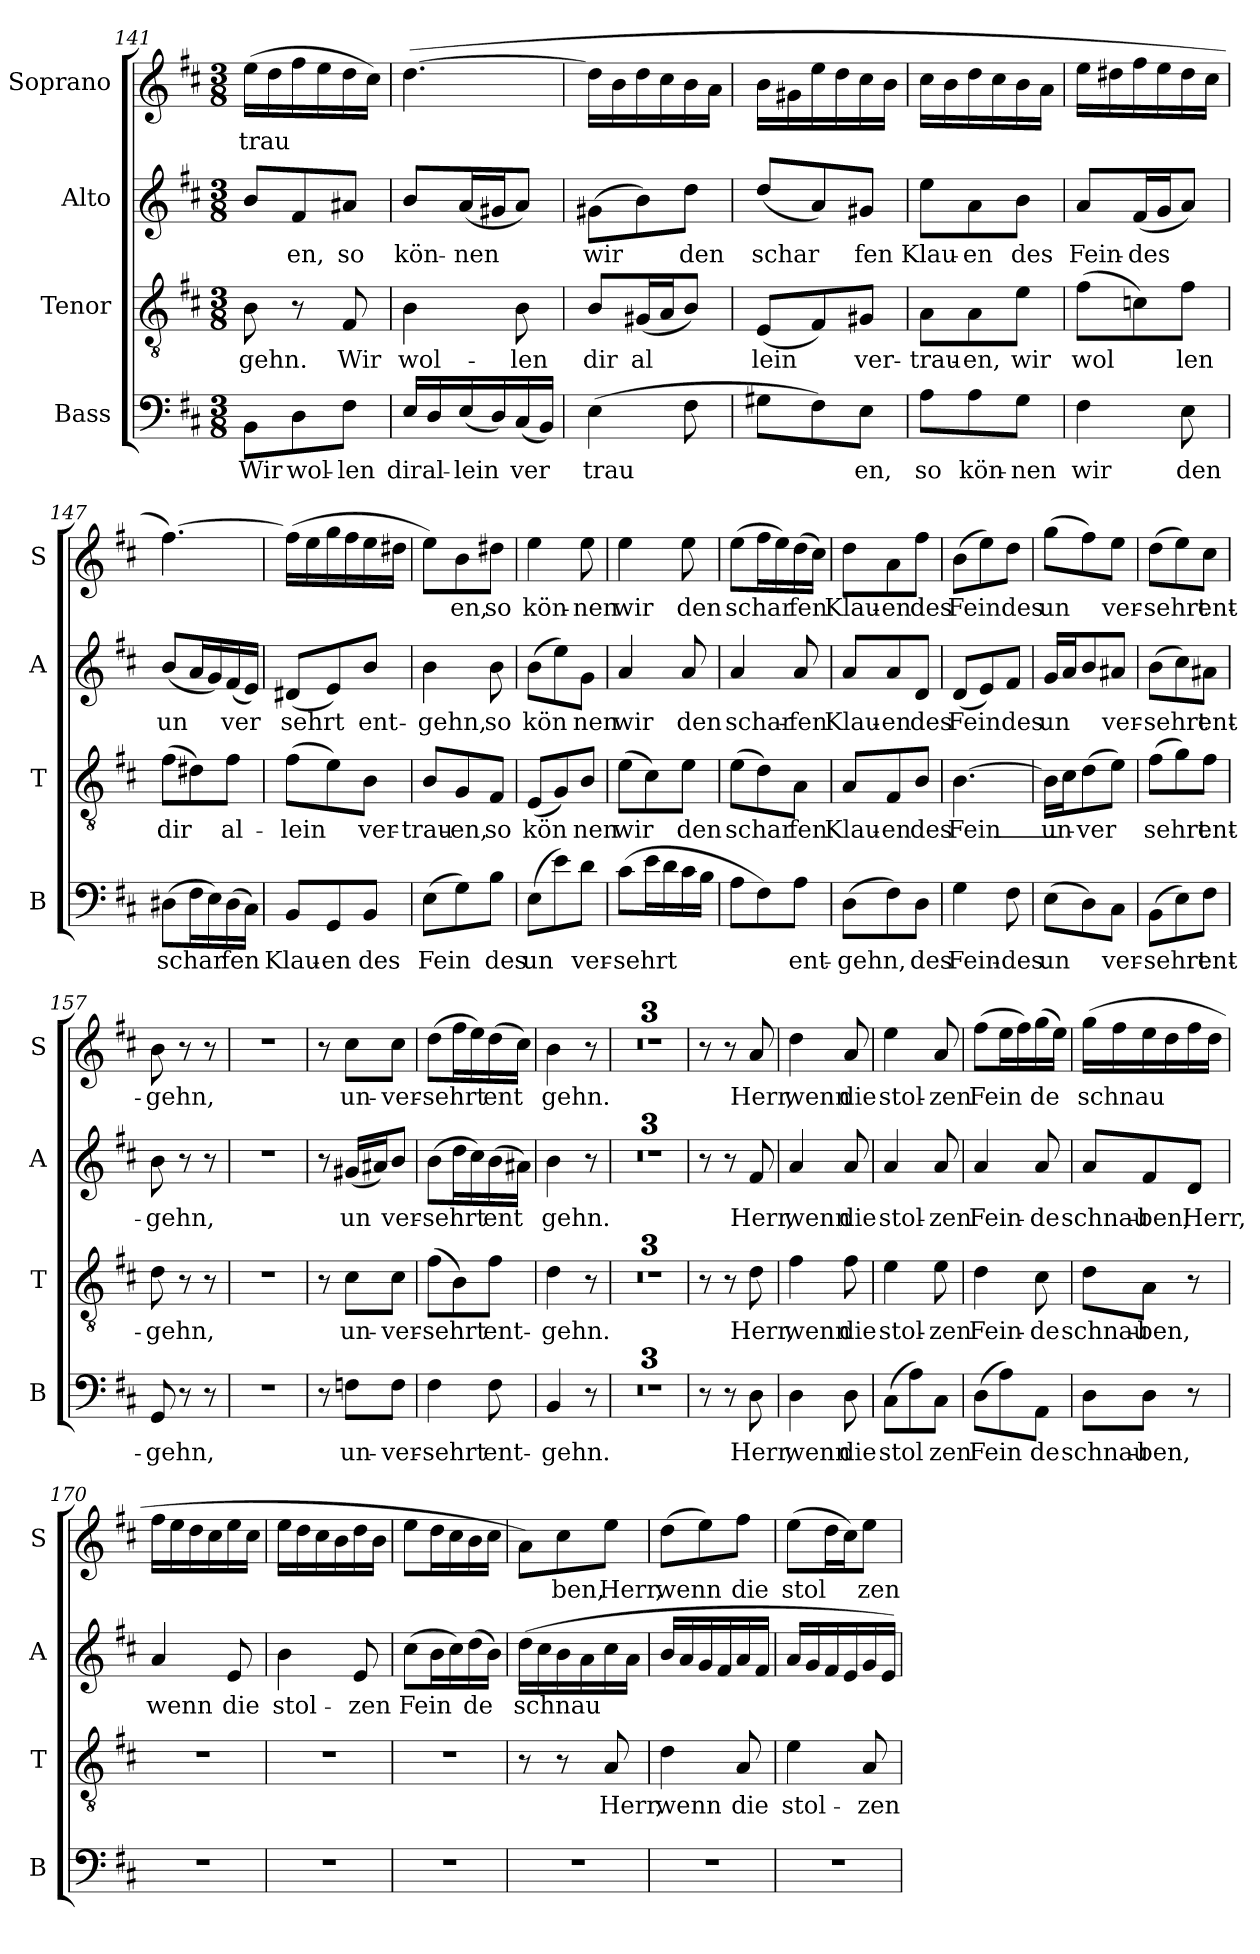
**kern	**text	**kern	**text	**kern	**text	**kern	**text
*part4	*part4	*part3	*part3	*part2	*part2	*part1	*part1
*staff4	*staff4	*staff3	*staff3	*staff2	*staff2	*staff1	*staff1
*I"Bass	*	*I"Tenor	*	*I"Alto	*	*I"Soprano	*
*I'B	*	*I'T	*	*I'A	*	*I'S	*
*clefF4	*	*clefGv2	*	*clefG2	*	*clefG2	*
*k[f#c#]	*	*k[f#c#]	*	*k[f#c#]	*	*k[f#c#]	*
*M3/8	*	*M3/8	*	*M3/8	*	*M3/8	*
=141	=141	=141	=141	=141	=141	=141	=141
!	!LO:LY:b	!	!LO:LY:b	!	!	!	!LO:LY:b
8BB\L	Wir	8B\	gehn.	8b/L	.	(16ee\LL	trau
.	.	.	.	.	.	16dd\	.
!	!LO:LY:b	!	!	!	!LO:LY:b	!	!
8D\	wol-	8r	.	8f#/	en,	16ff#\	.
.	.	.	.	.	.	16ee\	.
!	!LO:LY:b	!	!LO:LY:b	!	!LO:LY:b	!	!
8F#\J	len	8F#/	Wir	8a#X/J	so	16dd\	.
.	.	.	.	.	.	16cc#\JJ)	.
!!LO:PB:g=z
=142	=142	=142	=142	=142	=142	=142	=142
!	!LO:LY:b	!	!LO:LY:b	!	!LO:LY:b	!	!
16E/LL	dir	4B\	wol-	8b/L	kön-	([4.dd\	.
!	!LO:LY:b	!	!	!	!	!	!
16D/	al-	.	.	.	.	.	.
!	!LO:LY:b	!	!	!	!LO:LY:b	!	!
(16E/	lein	.	.	(16a/L	nen	.	.
16D/)	.	.	.	16g#X/J	.	.	.
!	!LO:LY:b	!	!LO:LY:b	!	!	!	!
(16C#/	ver	8B\	len	8a/J)	.	.	.
16BB/JJ)	.	.	.	.	.	.	.
=143	=143	=143	=143	=143	=143	=143	=143
!	!LO:LY:b	!	!LO:LY:b	!	!LO:LY:b	!	!
(4E\	trau	8B/L	dir	(8g#X\L	wir	16dd\LL]	.
.	.	.	.	.	.	16b\	.
!	!	!	!LO:LY:b	!	!	!	!
.	.	(16G#X/L	al	8b\)	.	16dd\	.
.	.	16A/J	.	.	.	16cc#\	.
!	!	!	!	!	!LO:LY:b	!	!
8F#\	.	8B/J)	.	8dd\J	den	16b\	.
.	.	.	.	.	.	16a\JJ	.
=144	=144	=144	=144	=144	=144	=144	=144
!	!	!	!LO:LY:b	!	!LO:LY:b	!	!
8G#X\L	.	(8E/L	lein	(8dd/L	schar	16b\LL	.
.	.	.	.	.	.	16g#X\	.
8F#\)	.	8F#/)	.	8a/)	.	16ee\	.
.	.	.	.	.	.	16dd\	.
!	!LO:LY:b	!	!LO:LY:b	!	!LO:LY:b	!	!
8E\J	en,	8G#X/J	ver-	8g#X/J	fen	16cc#\	.
.	.	.	.	.	.	16b\JJ	.
=145	=145	=145	=145	=145	=145	=145	=145
!	!LO:LY:b	!	!LO:LY:b	!	!LO:LY:b	!	!
8A\L	so	8A\L	trau-	8ee\L	Klau-	16cc#\LL	.
.	.	.	.	.	.	16b\	.
!	!LO:LY:b	!	!LO:LY:b	!	!LO:LY:b	!	!
8A\	kön-	8A\	en,	8a\	en	16dd\	.
.	.	.	.	.	.	16cc#\	.
!	!LO:LY:b	!	!LO:LY:b	!	!LO:LY:b	!	!
8G\J	nen	8e\J	wir	8b\J	des	16b\	.
.	.	.	.	.	.	16a\JJ	.
!!LO:LB:g=z
=146	=146	=146	=146	=146	=146	=146	=146
!	!LO:LY:b	!	!LO:LY:b	!	!LO:LY:b	!	!
4F#\	wir	(8f#\L	wol	8a/L	Fein-	16ee\LL	.
.	.	.	.	.	.	16dd#X\	.
!	!	!	!	!	!LO:LY:b	!	!
.	.	8cn\)	.	(16f#/L	des	16ff#\	.
.	.	.	.	16g/J	.	16ee\	.
!	!LO:LY:b	!	!LO:LY:b	!	!	!	!
8E\	den	8f#\J	len	8a/J)	.	16dd#\	.
.	.	.	.	.	.	16cc#\JJ	.
=147	=147	=147	=147	=147	=147	=147	=147
!	!LO:LY:b	!	!LO:LY:b	!	!LO:LY:b	!	!
(8D#X\L	schar	(8f#\L	dir	(8b/L	un	[4.ff#\)	.
16F#\L	.	8d#X\)	.	16a/L	.	.	.
16E\)	.	.	.	16g/)	.	.	.
!	!LO:LY:b	!	!LO:LY:b	!	!LO:LY:b	!	!
(16D#\	fen	8f#\J	al-	(16f#/	ver	.	.
16C#\JJ)	.	.	.	16e/JJ)	.	.	.
!!LO:LB:g=z
=148	=148	=148	=148	=148	=148	=148	=148
!	!LO:LY:b	!	!LO:LY:b	!	!LO:LY:b	!	!
8BB/L	Klau-	(8f#\L	lein	(8d#X/L	sehrt	(16ff#\LL]	.
.	.	.	.	.	.	16ee\	.
!	!LO:LY:b	!	!	!	!	!	!
8GG/	en	8e\)	.	8e/)	.	16gg\	.
.	.	.	.	.	.	16ff#\	.
!	!LO:LY:b	!	!LO:LY:b	!	!LO:LY:b	!	!
8BB/J	des	8B\J	ver-	8b/J	ent-	16ee\	.
.	.	.	.	.	.	16dd#X\JJ	.
=149	=149	=149	=149	=149	=149	=149	=149
!	!LO:LY:b	!	!LO:LY:b	!	!LO:LY:b	!	!
(8E\L	Fein	8B/L	trau-	4b\	gehn,	8ee\L)	.
!	!	!	!LO:LY:b	!	!	!	!LO:LY:b
8G\)	.	8G/	en,	.	.	8b\	en,
!	!LO:LY:b	!	!LO:LY:b	!	!LO:LY:b	!	!LO:LY:b
8B\J	des	8F#/J	so	8b\	so	8dd#X\J	so
=150	=150	=150	=150	=150	=150	=150	=150
!	!LO:LY:b	!	!LO:LY:b	!	!LO:LY:b	!	!LO:LY:b
(8E\L	un	(8E/L	kön	(8b\L	kön	4ee\	kön-
8e\)	.	8G/)	.	8ee\)	.	.	.
!	!LO:LY:b	!	!LO:LY:b	!	!LO:LY:b	!	!LO:LY:b
8d\J	ver-	8B/J	nen	8g\J	nen	8ee\	nen
=151	=151	=151	=151	=151	=151	=151	=151
!	!LO:LY:b	!	!LO:LY:b	!	!LO:LY:b	!	!LO:LY:b
(8c#\L	sehrt	(8e\L	wir	4a/	wir	4ee\	wir
16e\L	.	8c#\)	.	.	.	.	.
16d\	.	.	.	.	.	.	.
!	!	!	!LO:LY:b	!	!LO:LY:b	!	!LO:LY:b
16c#\	.	8e\J	den	8a/	den	8ee\	den
16B\JJ	.	.	.	.	.	.	.
=152	=152	=152	=152	=152	=152	=152	=152
!	!	!	!LO:LY:b	!	!LO:LY:b	!	!LO:LY:b
8A\L	.	(8e\L	schar	4a/	schar-	(8ee\L	schar
8F#\)	.	8d\)	.	.	.	16ff#\L	.
.	.	.	.	.	.	16ee\)	.
!	!LO:LY:b	!	!LO:LY:b	!	!LO:LY:b	!	!LO:LY:b
8A\J	ent-	8A\J	fen	8a/	fen	(16dd\	fen
.	.	.	.	.	.	16cc#\JJ)	.
=153	=153	=153	=153	=153	=153	=153	=153
!	!LO:LY:b	!	!LO:LY:b	!	!LO:LY:b	!	!LO:LY:b
(8D\L	gehn,	8A/L	Klau-	8a/L	Klau-	8dd\L	Klau-
!	!	!	!LO:LY:b	!	!LO:LY:b	!	!LO:LY:b
8F#\)	.	8F#/	en	8a/	en	8a\	en
!	!LO:LY:b	!	!LO:LY:b	!	!LO:LY:b	!	!LO:LY:b
8D\J	des	8B/J	des	8d/J	des	8ff#\J	des
!!LO:PB:g=z
=154	=154	=154	=154	=154	=154	=154	=154
!	!LO:LY:b	!	!LO:LY:b	!	!LO:LY:b	!	!LO:LY:b
4G\	Fein-	[4.B\	Fein_-	(8d/L	Fein	(8b\L	Fein
.	.	.	.	8e/)	.	8ee\)	.
!	!LO:LY:b	!	!	!	!LO:LY:b	!	!LO:LY:b
8F#\	des	.	.	8f#/J	des	8dd\J	des
!!LO:LB:g=z
=155	=155	=155	=155	=155	=155	=155	=155
!	!LO:LY:b	!	!	!	!LO:LY:b	!	!LO:LY:b
(8E\L	un	16B\LL]	.	16g/LL	un	(8gg\L	un
!	!	!	!LO:LY:b	!	!	!	!
.	.	16c#\J	un-	16a/J	.	.	.
!	!	!	!LO:LY:b	!	!	!	!
8D\)	.	(8d\	ver	8b/	.	8ff#\)	.
!	!LO:LY:b	!	!	!	!LO:LY:b	!	!LO:LY:b
8C#\J	ver-	8e\J)	.	8a#X/J	ver-	8ee\J	ver-
=156	=156	=156	=156	=156	=156	=156	=156
!	!LO:LY:b	!	!LO:LY:b	!	!LO:LY:b	!	!LO:LY:b
(8BB\L	sehrt	(8f#\L	sehrt	(8b\L	sehrt	(8dd\L	sehrt
8E\)	.	8g\)	.	8cc#\)	.	8ee\)	.
!	!LO:LY:b	!	!LO:LY:b	!	!LO:LY:b	!	!LO:LY:b
8F#\J	ent-	8f#\J	ent-	8a#X\J	ent-	8cc#\J	ent-
=157	=157	=157	=157	=157	=157	=157	=157
!	!LO:LY:b	!	!LO:LY:b	!	!LO:LY:b	!	!LO:LY:b
8GG/	gehn,	8d\	gehn,	8b\	gehn,	8b\	gehn,
8r	.	8r	.	8r	.	8r	.
8r	.	8r	.	8r	.	8r	.
=158	=158	=158	=158	=158	=158	=158	=158
4.r	.	4.r	.	4.r	.	4.r	.
=159	=159	=159	=159	=159	=159	=159	=159
8r	.	8r	.	8r	.	8r	.
!	!LO:LY:b	!	!LO:LY:b	!	!LO:LY:b	!	!LO:LY:b
8Fn\L	un-	8c#\L	un-	(16g#X/LL	un	8cc#\L	un-
.	.	.	.	16a#X/J)	.	.	.
!	!LO:LY:b	!	!LO:LY:b	!	!LO:LY:b	!	!LO:LY:b
8F\J	ver-	8c#\J	ver-	8b/J	ver-	8cc#\J	ver-
=160	=160	=160	=160	=160	=160	=160	=160
!	!LO:LY:b	!	!LO:LY:b	!	!LO:LY:b	!	!LO:LY:b
4F#\	sehrt	(8f#\L	sehrt	(8b\L	sehrt	(8dd\L	sehrt
.	.	8B\)	.	16dd\L	.	16ff#\L	.
.	.	.	.	16cc#\)	.	16ee\)	.
!	!LO:LY:b	!	!LO:LY:b	!	!LO:LY:b	!	!LO:LY:b
8F#\	ent-	8f#\J	ent-	(16b\	ent	(16dd\	ent
.	.	.	.	16a#X\JJ)	.	16cc#\JJ)	.
=161	=161	=161	=161	=161	=161	=161	=161
!	!LO:LY:b	!	!LO:LY:b	!	!LO:LY:b	!	!LO:LY:b
4BB/	gehn.	4d\	gehn.	4b\	gehn.	4b\	gehn.
8r	.	8r	.	8r	.	8r	.
!!LO:LB:g=z
=162	=162	=162	=162	=162	=162	=162	=162
4.r	.	4.r	.	4.r	.	4.r	.
=163	=163	=163	=163	=163	=163	=163	=163
4.r	.	4.r	.	4.r	.	4.r	.
=164	=164	=164	=164	=164	=164	=164	=164
4.r	.	4.r	.	4.r	.	4.r	.
=165	=165	=165	=165	=165	=165	=165	=165
8r	.	8r	.	8r	.	8r	.
8r	.	8r	.	8r	.	8r	.
!	!LO:LY:b	!	!LO:LY:b	!	!LO:LY:b	!	!LO:LY:b
8D\	Herr,	8d\	Herr,	8f#/	Herr,	8a/	Herr,
=166	=166	=166	=166	=166	=166	=166	=166
!	!LO:LY:b	!	!LO:LY:b	!	!LO:LY:b	!	!LO:LY:b
4D\	wenn	4f#\	wenn	4a/	wenn	4dd\	wenn
!	!LO:LY:b	!	!LO:LY:b	!	!LO:LY:b	!	!LO:LY:b
8D\	die	8f#\	die	8a/	die	8a/	die
=167	=167	=167	=167	=167	=167	=167	=167
!	!LO:LY:b	!	!LO:LY:b	!	!LO:LY:b	!	!LO:LY:b
(8C#\L	stol	4e\	stol-	4a/	stol-	4ee\	stol-
8A\)	.	.	.	.	.	.	.
!	!LO:LY:b	!	!LO:LY:b	!	!LO:LY:b	!	!LO:LY:b
8C#\J	zen	8e\	zen	8a/	zen	8a/	zen
=168	=168	=168	=168	=168	=168	=168	=168
!	!LO:LY:b	!	!LO:LY:b	!	!LO:LY:b	!	!LO:LY:b
(8D\L	Fein	4d\	Fein-	4a/	Fein-	(8ff#\L	Fein
8A\)	.	.	.	.	.	16ee\L	.
.	.	.	.	.	.	16ff#\)	.
!	!LO:LY:b	!	!LO:LY:b	!	!LO:LY:b	!	!LO:LY:b
8AA\J	de	8c#\	de	8a/	de	(16gg\	de
.	.	.	.	.	.	16ee\JJ)	.
!!LO:LB:g=z
=169	=169	=169	=169	=169	=169	=169	=169
!	!LO:LY:b	!	!LO:LY:b	!	!LO:LY:b	!	!LO:LY:b
8D\L	schnau-	8d\L	schnau-	8a/L	schnau-	(16gg\LL	schnau
.	.	.	.	.	.	16ff#\	.
!	!LO:LY:b	!	!LO:LY:b	!	!LO:LY:b	!	!
8D\J	ben,	8A\J	ben,	8f#/	ben,	16ee\	.
.	.	.	.	.	.	16dd\	.
!	!	!	!	!	!LO:LY:b	!	!
8r	.	8r	.	8d/J	Herr,	16ff#\	.
.	.	.	.	.	.	16dd\JJ	.
=170	=170	=170	=170	=170	=170	=170	=170
!	!	!	!	!	!LO:LY:b	!	!
4.r	.	4.r	.	4a/	wenn	16ff#\LL	.
.	.	.	.	.	.	16ee\	.
.	.	.	.	.	.	16dd\	.
.	.	.	.	.	.	16cc#\	.
!	!	!	!	!	!LO:LY:b	!	!
.	.	.	.	8e/	die	16ee\	.
.	.	.	.	.	.	16cc#\JJ	.
=171	=171	=171	=171	=171	=171	=171	=171
!	!	!	!	!	!LO:LY:b	!	!
4.r	.	4.r	.	4b\	stol-	16ee\LL	.
.	.	.	.	.	.	16dd\	.
.	.	.	.	.	.	16cc#\	.
.	.	.	.	.	.	16b\	.
!	!	!	!	!	!LO:LY:b	!	!
.	.	.	.	8e/	zen	16dd\	.
.	.	.	.	.	.	16b\JJ	.
=172	=172	=172	=172	=172	=172	=172	=172
!	!	!	!	!	!LO:LY:b	!	!
4.r	.	4.r	.	(8cc#\L	Fein	8ee\L	.
.	.	.	.	16b\L	.	16dd\L	.
.	.	.	.	16cc#\)	.	16cc#\	.
!	!	!	!	!	!LO:LY:b	!	!
.	.	.	.	(16dd\	de	16b\	.
.	.	.	.	16b\JJ)	.	16cc#\JJ	.
!!LO:PB:g=z
=173	=173	=173	=173	=173	=173	=173	=173
!	!	!	!	!	!LO:LY:b	!	!
4.r	.	8r	.	(16dd\LL	schnau	8a\L)	.
.	.	.	.	16cc#\	.	.	.
!	!	!	!	!	!	!	!LO:LY:b
.	.	8r	.	16b\	.	8cc#\	ben,
.	.	.	.	16a\	.	.	.
!	!	!	!LO:LY:b	!	!	!	!LO:LY:b
.	.	8A/	Herr,	16cc#\	.	8ee\J	Herr,
.	.	.	.	16a\JJ	.	.	.
=174	=174	=174	=174	=174	=174	=174	=174
!	!	!	!LO:LY:b	!	!	!	!LO:LY:b
4.r	.	4d\	wenn	16b/LL	.	(8dd\L	wenn
.	.	.	.	16a/	.	.	.
.	.	.	.	16g/	.	8ee\)	.
.	.	.	.	16f#/	.	.	.
!	!	!	!LO:LY:b	!	!	!	!LO:LY:b
.	.	8A/	die	16a/	.	8ff#\J	die
.	.	.	.	16f#/JJ	.	.	.
=175	=175	=175	=175	=175	=175	=175	=175
!	!	!	!LO:LY:b	!	!	!	!LO:LY:b
4.r	.	4e\	stol-	16a/LL	.	(8ee\L	stol
.	.	.	.	16g/	.	.	.
.	.	.	.	16f#/	.	16dd\L	.
.	.	.	.	16e/	.	16cc#\J)	.
!	!	!	!LO:LY:b	!	!	!	!LO:LY:b
.	.	8A/	zen	16g/	.	8ee\J	zen
.	.	.	.	16e/JJ)	.	.	.
=	=	=	=	=	=	=	=
*-	*-	*-	*-	*-	*-	*-	*-
